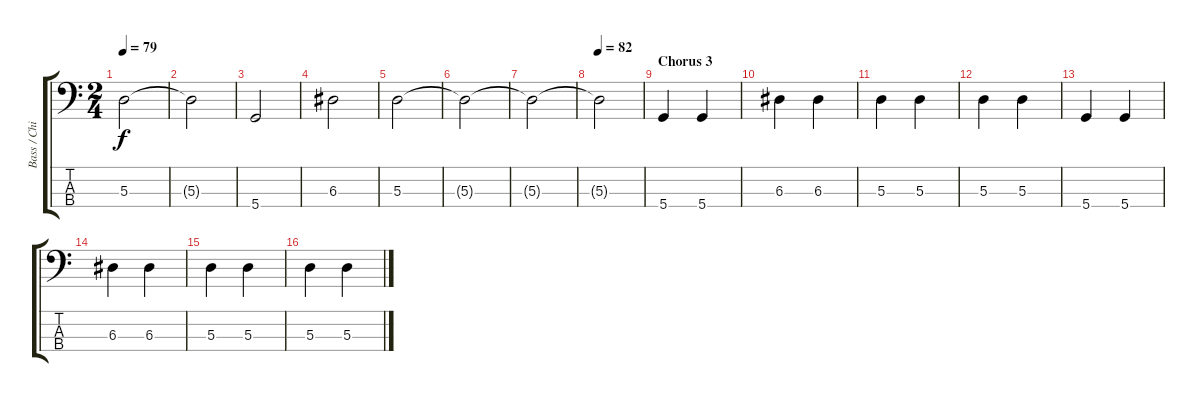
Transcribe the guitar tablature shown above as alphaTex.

\track ("Bass / Chi Cheng" "Bass / Chi") {instrument electricbassfinger}
\staff {score tabs}
\tuning (G2 D2 A1 D1) {hide}
\ts (2 4)
\tempo 79
\clef f4
\ks c
5.3.2{dy f} |
5.3{t}.2 |
5.4.2 |
6.3.2 |
5.3.2 |
5.3{t}.2 |
5.3{t}.2 |
\tempo 82
5.3{t}.2 |
\section ("" "Chorus 3")
5.4.4 5.4.4 |
6.3.4 6.3.4 |
5.3.4 5.3.4 |
5.3.4 5.3.4 |
5.4.4 5.4.4 |
6.3.4 6.3.4 |
5.3.4 5.3.4 |
5.3.4 5.3.4
